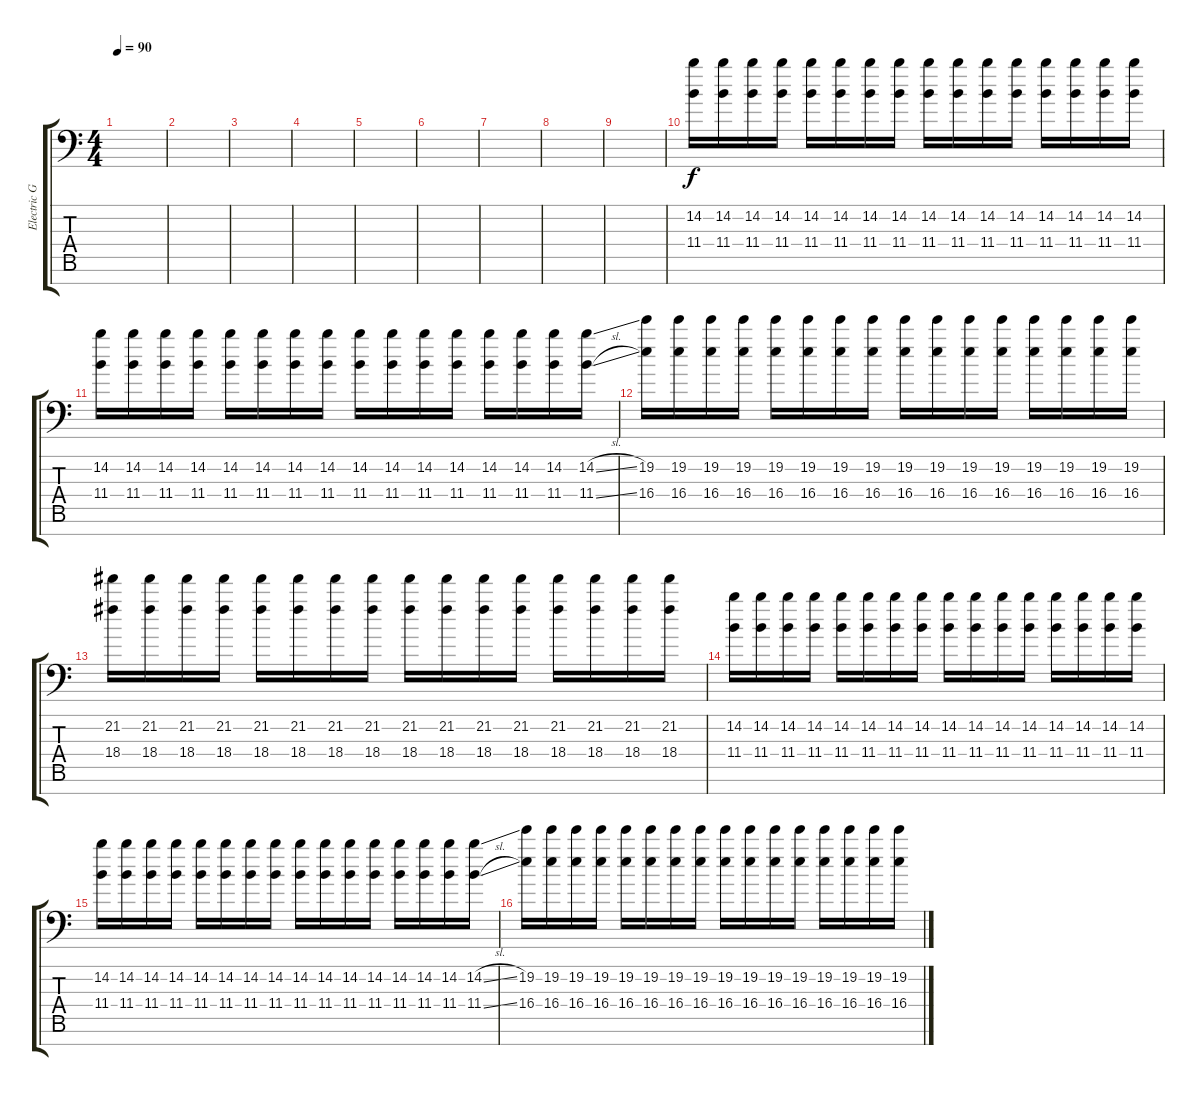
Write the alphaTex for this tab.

\track ("Electric Guitar" "Electric G") {instrument distortionguitar}
\staff {score tabs}
\tuning (D4 A3 F3 C3 G2 D2 A1) {hide}
\ts (4 4)
\tempo 90
\clef f4
\ks c
|
|
|
|
|
|
|
|
|
(14.2 11.4).16 (14.2 11.4).16 (14.2 11.4).16 (14.2 11.4).16 (14.2 11.4).16 (14.2 11.4).16 (14.2 11.4).16 (14.2 11.4).16 (14.2 11.4).16 (14.2 11.4).16 (14.2 11.4).16 (14.2 11.4).16 (14.2 11.4).16 (14.2 11.4).16 (14.2 11.4).16 (14.2 11.4).16 |
(14.2 11.4).16 (14.2 11.4).16 (14.2 11.4).16 (14.2 11.4).16 (14.2 11.4).16 (14.2 11.4).16 (14.2 11.4).16 (14.2 11.4).16 (14.2 11.4).16 (14.2 11.4).16 (14.2 11.4).16 (14.2 11.4).16 (14.2 11.4).16 (14.2 11.4).16 (14.2 11.4).16 (14.2{sl} 11.4{sl}).16 |
(19.2 16.4).16 (19.2 16.4).16 (19.2 16.4).16 (19.2 16.4).16 (19.2 16.4).16 (19.2 16.4).16 (19.2 16.4).16 (19.2 16.4).16 (19.2 16.4).16 (19.2 16.4).16 (19.2 16.4).16 (19.2 16.4).16 (19.2 16.4).16 (19.2 16.4).16 (19.2 16.4).16 (19.2 16.4).16 |
(21.2 18.4).16 (21.2 18.4).16 (21.2 18.4).16 (21.2 18.4).16 (21.2 18.4).16 (21.2 18.4).16 (21.2 18.4).16 (21.2 18.4).16 (21.2 18.4).16 (21.2 18.4).16 (21.2 18.4).16 (21.2 18.4).16 (21.2 18.4).16 (21.2 18.4).16 (21.2 18.4).16 (21.2 18.4).16 |
(14.2 11.4).16 (14.2 11.4).16 (14.2 11.4).16 (14.2 11.4).16 (14.2 11.4).16 (14.2 11.4).16 (14.2 11.4).16 (14.2 11.4).16 (14.2 11.4).16 (14.2 11.4).16 (14.2 11.4).16 (14.2 11.4).16 (14.2 11.4).16 (14.2 11.4).16 (14.2 11.4).16 (14.2 11.4).16 |
(14.2 11.4).16 (14.2 11.4).16 (14.2 11.4).16 (14.2 11.4).16 (14.2 11.4).16 (14.2 11.4).16 (14.2 11.4).16 (14.2 11.4).16 (14.2 11.4).16 (14.2 11.4).16 (14.2 11.4).16 (14.2 11.4).16 (14.2 11.4).16 (14.2 11.4).16 (14.2 11.4).16 (14.2{sl} 11.4{sl}).16 |
(19.2 16.4).16 (19.2 16.4).16 (19.2 16.4).16 (19.2 16.4).16 (19.2 16.4).16 (19.2 16.4).16 (19.2 16.4).16 (19.2 16.4).16 (19.2 16.4).16 (19.2 16.4).16 (19.2 16.4).16 (19.2 16.4).16 (19.2 16.4).16 (19.2 16.4).16 (19.2 16.4).16 (19.2 16.4).16
